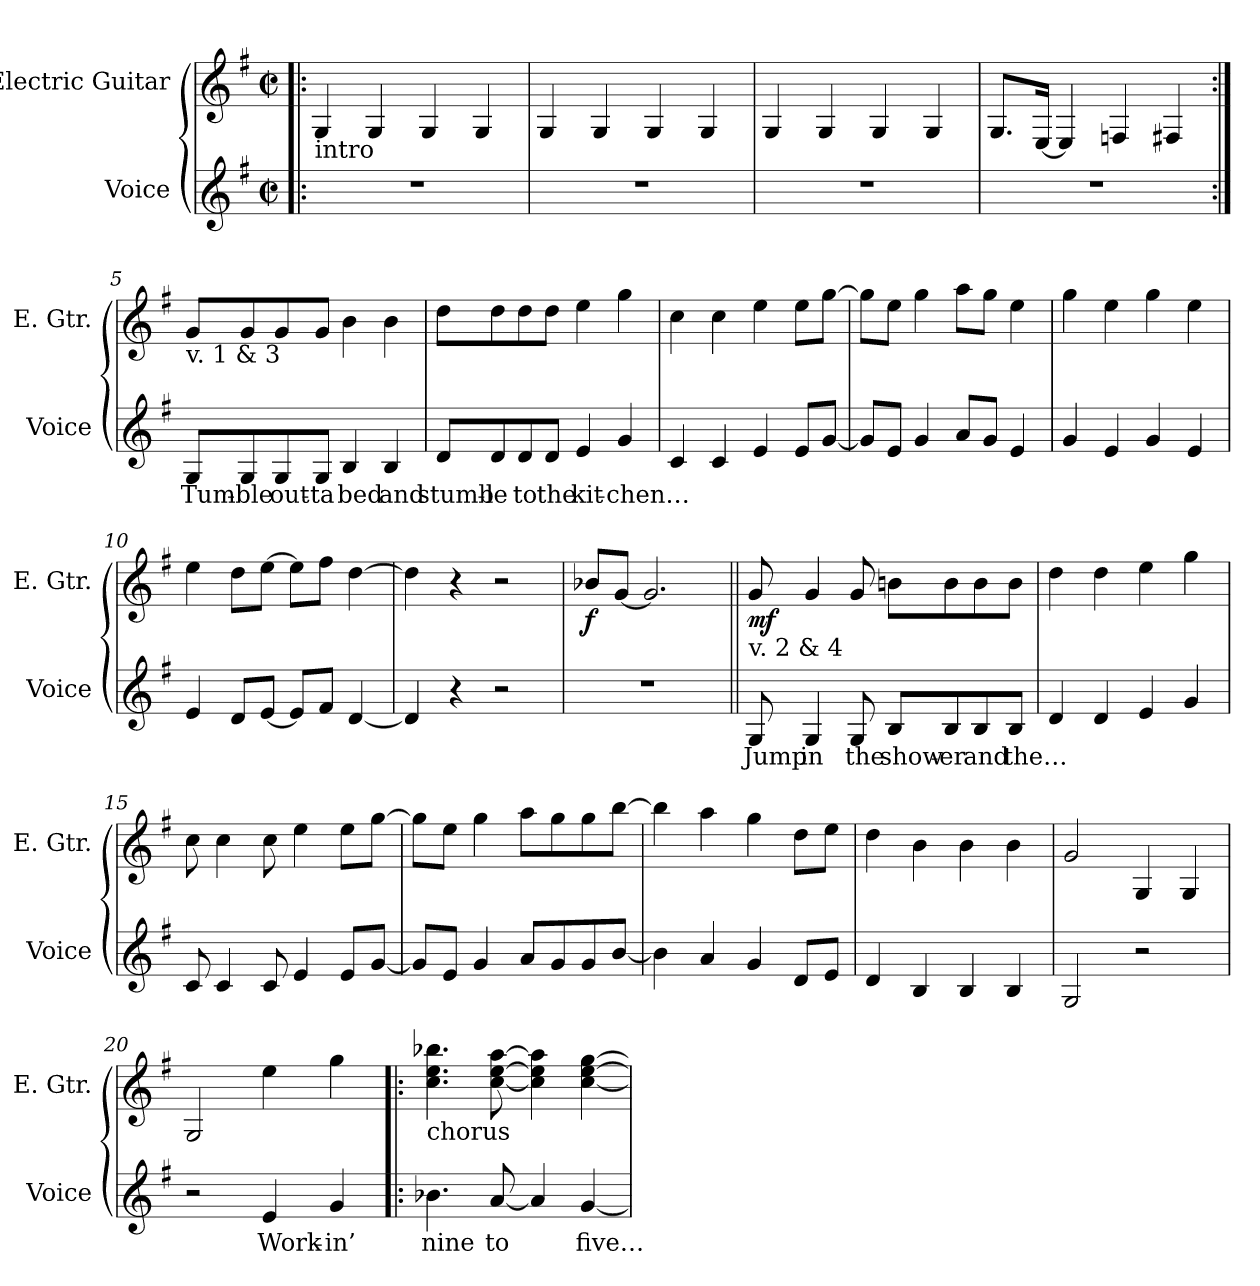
**kern	**text	**kern	**dynam
*part2	*part2	*part1	*part1
*staff2	*staff2	*staff1	*staff1
*I"Voice	*	*I"Electric Guitar	*
*I'Voice	*	*I'E. Gtr.	*
!!LO:PB:g=z
*clefG2	*	*clefG2	*
*	*	*ITrd7c12	*
*k[f#]	*	*k[f#]	*
*G:	*	*G:	*
*M2/2	*	*M2/2	*
*met(c|)	*	*met(c|)	*
*MM208	*	*MM208	*
=1!|:	=1!|:	=1!|:	=1!|:
!	!	!LO:TX:b:t=intro	!
1r	.	4GGi/	.
.	.	4GGi/	.
.	.	4GGi/	.
.	.	4GGi/	.
=2	=2	=2	=2
1r	.	4GGi/	.
.	.	4GGi/	.
.	.	4GGi/	.
.	.	4GGi/	.
=3	=3	=3	=3
1r	.	4GGi/	.
.	.	4GGi/	.
.	.	4GGi/	.
.	.	4GGi/	.
=4	=4	=4	=4
1r	.	8.GGi/L	.
.	.	[<16EEi/Jk	.
.	.	4EEi/]	.
.	.	4FFni/	.
.	.	4FF#Xi/	.
!!LO:LB:g=z
=5:|!	=5:|!	=5:|!	=5:|!
!	!	!LO:TX:b:t=v. 1 & 3	!
!	!LO:LY:b:color=#0055FF	!	!
8Gi/L	Tum-	8Gi/L	.
!	!LO:LY:b:color=#0055FF	!	!
8Gi/	-ble	8Gi/	.
!	!LO:LY:b:color=#0055FF	!	!
8Gi/	out-	8Gi/	.
!	!LO:LY:b:color=#0055FF	!	!
8Gi/J	-ta	8Gi/J	.
!	!LO:LY:b:color=#0055FF	!	!
4Bi/	bed	4Bi\	.
!	!LO:LY:b:color=#0055FF	!	!
4Bi/	and	4Bi\	.
=6	=6	=6	=6
!	!LO:LY:b:color=#0055FF	!	!
8di/L	stumb-	8di\L	.
!	!LO:LY:b:color=#0055FF	!	!
8di/	-le	8di\	.
!	!LO:LY:b:color=#0055FF	!	!
8di/	to	8di\	.
!	!LO:LY:b:color=#0055FF	!	!
8di/J	the	8di\J	.
!	!LO:LY:b:color=#0055FF	!	!
4ei/	kit-	4ei\	.
!	!LO:LY:b:color=#0055FF	!	!
4gi/	-chen…	4gi\	.
=7	=7	=7	=7
4ci/	.	4ci\	.
4ci/	.	4ci\	.
4ei/	.	4ei\	.
8ei/L	.	8ei\L	.
[<8gi/J	.	[>8gi\J	.
=8	=8	=8	=8
8gi/L]	.	8gi\L]	.
8ei/J	.	8ei\J	.
4gi/	.	4gi\	.
8ai/L	.	8ai\L	.
8gi/J	.	8gi\J	.
4ei/	.	4ei\	.
!!LO:LB:g=z
=9	=9	=9	=9
4gi/	.	4gi\	.
4ei/	.	4ei\	.
4gi/	.	4gi\	.
4ei/	.	4ei\	.
=10	=10	=10	=10
4ei/	.	4ei\	.
8di/L	.	8di\L	.
[<8ei/J	.	[>8ei\J	.
8ei/L]	.	8ei\L]	.
8f#i/J	.	8f#i\J	.
[<4di/	.	[>4di\	.
=11	=11	=11	=11
4di/]	.	4di\]	.
4r	.	4r	.
2r	.	2r	.
=12	=12	=12	=12
1r	.	8B-Xi/L	f
.	.	[<8Gi/J	.
.	.	2.Gi/]	.
!!LO:LB:g=z
=13||	=13||	=13||	=13||
!	!	!LO:TX:b:t=v. 2 & 4	!
!	!LO:LY:b:color=#0055FF	!	!
8Gi/	Jump	8Gi/	mf
!	!LO:LY:b:color=#0055FF	!	!
4Gi/	in	4Gi/	.
!	!LO:LY:b:color=#0055FF	!	!
8Gi/	the	8Gi/	.
!	!LO:LY:b:color=#0055FF	!	!
8Bi/L	show-	8Bni\L	.
!	!LO:LY:b:color=#0055FF	!	!
8Bi/	-er	8Bi\	.
!	!LO:LY:b:color=#0055FF	!	!
8Bi/	and	8Bi\	.
!	!LO:LY:b:color=#0055FF	!	!
8Bi/J	the…	8Bi\J	.
=14	=14	=14	=14
4di/	.	4di\	.
4di/	.	4di\	.
4ei/	.	4ei\	.
4gi/	.	4gi\	.
=15	=15	=15	=15
8ci/	.	8ci\	.
4ci/	.	4ci\	.
8ci/	.	8ci\	.
4ei/	.	4ei\	.
8ei/L	.	8ei\L	.
[<8gi/J	.	[>8gi\J	.
=16	=16	=16	=16
8gi/L]	.	8gi\L]	.
8ei/J	.	8ei\J	.
4gi/	.	4gi\	.
8ai/L	.	8ai\L	.
8gi/	.	8gi\	.
8gi/	.	8gi\	.
[<8bi/J	.	[>8bi\J	.
!!LO:LB:g=z
=17	=17	=17	=17
4bi\]	.	4bi\]	.
4ai/	.	4ai\	.
4gi/	.	4gi\	.
8di/L	.	8di\L	.
8ei/J	.	8ei\J	.
=18	=18	=18	=18
4di/	.	4di\	.
4Bi/	.	4Bi\	.
4Bi/	.	4Bi\	.
4Bi/	.	4Bi\	.
=19	=19	=19	=19
2Gi/	.	2Gi/	.
2r	.	4GGi/	.
.	.	4GGi/	.
=20	=20	=20	=20
2r	.	2GGi/	.
!	!LO:LY:b:color=#0055FF	!	!
4ei/	Work-	4ei\	.
!	!LO:LY:b:color=#0055FF	!	!
4gi/	-in’	4gi\	.
!!LO:LB:g=z
=21!|:	=21!|:	=21!|:	=21!|:
!	!	!LO:TX:b:t=chorus	!
!	!LO:LY:b:color=#0055FF	!	!
4.b-Xi\	nine	4.ci\ 4.ei 4.b-Xi	.
!	!LO:LY:b:color=#0055FF	!	!
[<8ai/	to	[<8ci\ [>8ei [>8ai	.
4ai/]	.	4ci\] 4ei] 4ai]	.
!	!LO:LY:b:color=#0055FF	!	!
[<4gi/	five…	[<4ci\ [>4ei [>4gi	.
=	=	=	=
*-	*-	*-	*-
